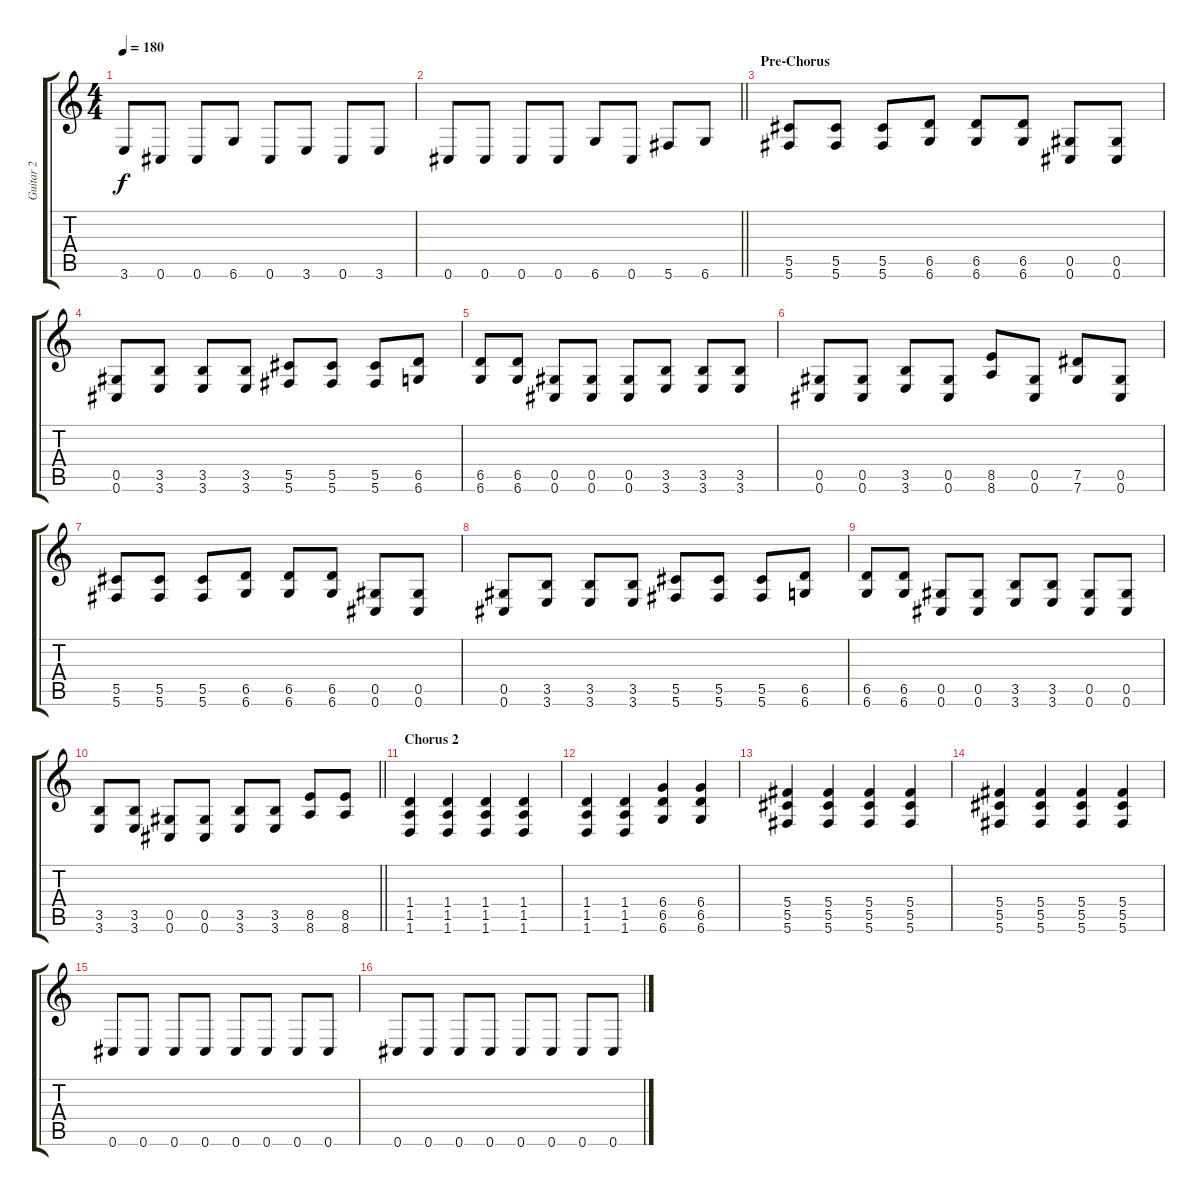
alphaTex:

\track ("Guitar 2" "Guitar 2") {instrument overdrivenguitar}
\staff {score tabs}
\tuning (Eb4 Bb3 Gb3 Db3 Ab2 Db2) {hide}
\ts (4 4)
\tempo 180
\clef g2
\ks c
3.6.8{dy f} 0.6.8 0.6.8 6.6.8 0.6.8 3.6.8 0.6.8 3.6.8 |
\barLineRight lightlight
0.6.8 0.6.8 0.6.8 0.6.8 6.6.8 0.6.8 5.6.8 6.6.8 |
\section ("" "Pre-Chorus")
(5.5 5.6).8 (5.5 5.6).8 (5.5 5.6).8 (6.5 6.6).8 (6.5 6.6).8 (6.5 6.6).8 (0.5 0.6).8 (0.5 0.6).8 |
(0.5 0.6).8 (3.5 3.6).8 (3.5 3.6).8 (3.5 3.6).8 (5.5 5.6).8 (5.5 5.6).8 (5.5 5.6).8 (6.5 6.6).8 |
(6.5 6.6).8 (6.5 6.6).8 (0.5 0.6).8 (0.5 0.6).8 (0.5 0.6).8 (3.5 3.6).8 (3.5 3.6).8 (3.5 3.6).8 |
(0.5 0.6).8 (0.5 0.6).8 (3.5 3.6).8 (0.5 0.6).8 (8.5 8.6).8 (0.5 0.6).8 (7.5 7.6).8 (0.5 0.6).8 |
(5.5 5.6).8 (5.5 5.6).8 (5.5 5.6).8 (6.5 6.6).8 (6.5 6.6).8 (6.5 6.6).8 (0.5 0.6).8 (0.5 0.6).8 |
(0.5 0.6).8 (3.5 3.6).8 (3.5 3.6).8 (3.5 3.6).8 (5.5 5.6).8 (5.5 5.6).8 (5.5 5.6).8 (6.5 6.6).8 |
(6.5 6.6).8 (6.5 6.6).8 (0.5 0.6).8 (0.5 0.6).8 (3.5 3.6).8 (3.5 3.6).8 (0.5 0.6).8 (0.5 0.6).8 |
\barLineRight lightlight
(3.5 3.6).8 (3.5 3.6).8 (0.5 0.6).8 (0.5 0.6).8 (3.5 3.6).8 (3.5 3.6).8 (8.5 8.6).8 (8.5 8.6).8 |
\section ("" "Chorus 2")
(1.4 1.5 1.6).4 (1.4 1.5 1.6).4 (1.4 1.5 1.6).4 (1.4 1.5 1.6).4 |
(1.4 1.5 1.6).4 (1.4 1.5 1.6).4 (6.4 6.5 6.6).4 (6.4 6.5 6.6).4 |
(5.4 5.5 5.6).4 (5.4 5.5 5.6).4 (5.4 5.5 5.6).4 (5.4 5.5 5.6).4 |
(5.4 5.5 5.6).4 (5.4 5.5 5.6).4 (5.4 5.5 5.6).4 (5.4 5.5 5.6).4 |
0.6.8 0.6.8 0.6.8 0.6.8 0.6.8 0.6.8 0.6.8 0.6.8 |
0.6.8 0.6.8 0.6.8 0.6.8 0.6.8 0.6.8 0.6.8 0.6.8
